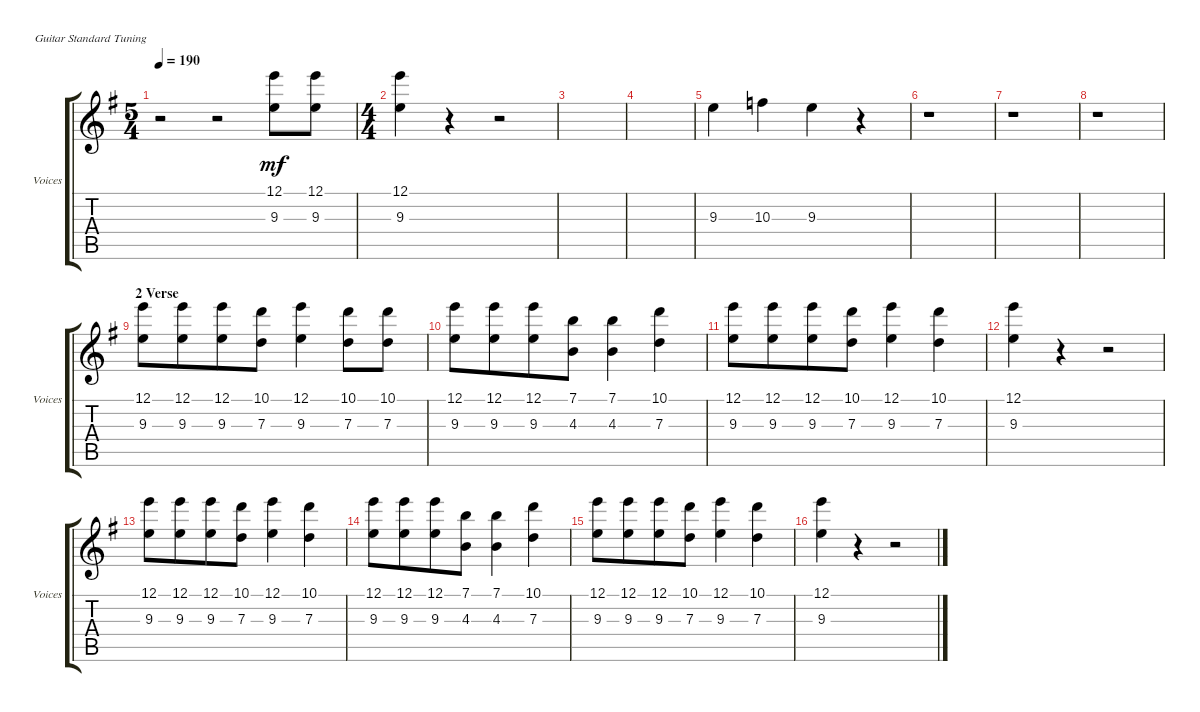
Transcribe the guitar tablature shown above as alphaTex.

\defaultSystemsLayout 4
\bracketExtendMode groupsimilarinstruments
\useSystemSignSeparator
\singleTrackTrackNamePolicy allsystems
\multiTrackTrackNamePolicy allsystems
\firstSystemTrackNameOrientation horizontal
\otherSystemsTrackNameOrientation horizontal
\track ("Voices" "Voices") {instrument acousticguitarsteel}
\staff {score tabs}
\tuning (E4 B3 G3 D3 A2 E2)
\ts (5 4)
\tempo 190
\clef g2
\ks eminor
r.2{dy mf} r.2 (9.3 12.1).8 (12.1 9.3).8 |
\ts (4 4)
(9.3 12.1).4 r.4 r.2 |
|
|
9.3.4 10.3.4 9.3.4 r.4 |
r.1 |
r.1 |
r.1 |
\section ("" "2 Verse")
(9.3 12.1).8{beam merge} (9.3 12.1).8{beam merge} (9.3 12.1).8 (7.3 10.1).8 (9.3 12.1).4 (7.3 10.1).8 (7.3 10.1).8 |
(9.3 12.1).8 (9.3 12.1).8{beam merge} (9.3 12.1).8 (4.3 7.1).8 (4.3 7.1).4 (7.3 10.1).4 |
(9.3 12.1).8 (9.3 12.1).8{beam merge} (9.3 12.1).8 (7.3 10.1).8 (9.3 12.1).4 (7.3 10.1).4 |
(9.3 12.1).4 r.4 r.2 |
(9.3 12.1).8 (9.3 12.1).8{beam merge} (9.3 12.1).8 (7.3 10.1).8 (9.3 12.1).4 (7.3 10.1).4 |
(9.3 12.1).8 (9.3 12.1).8{beam merge} (9.3 12.1).8 (4.3 7.1).8 (4.3 7.1).4 (7.3 10.1).4 |
(9.3 12.1).8 (9.3 12.1).8{beam merge} (9.3 12.1).8 (7.3 10.1).8 (9.3 12.1).4 (7.3 10.1).4 |
(9.3 12.1).4 r.4 r.2
